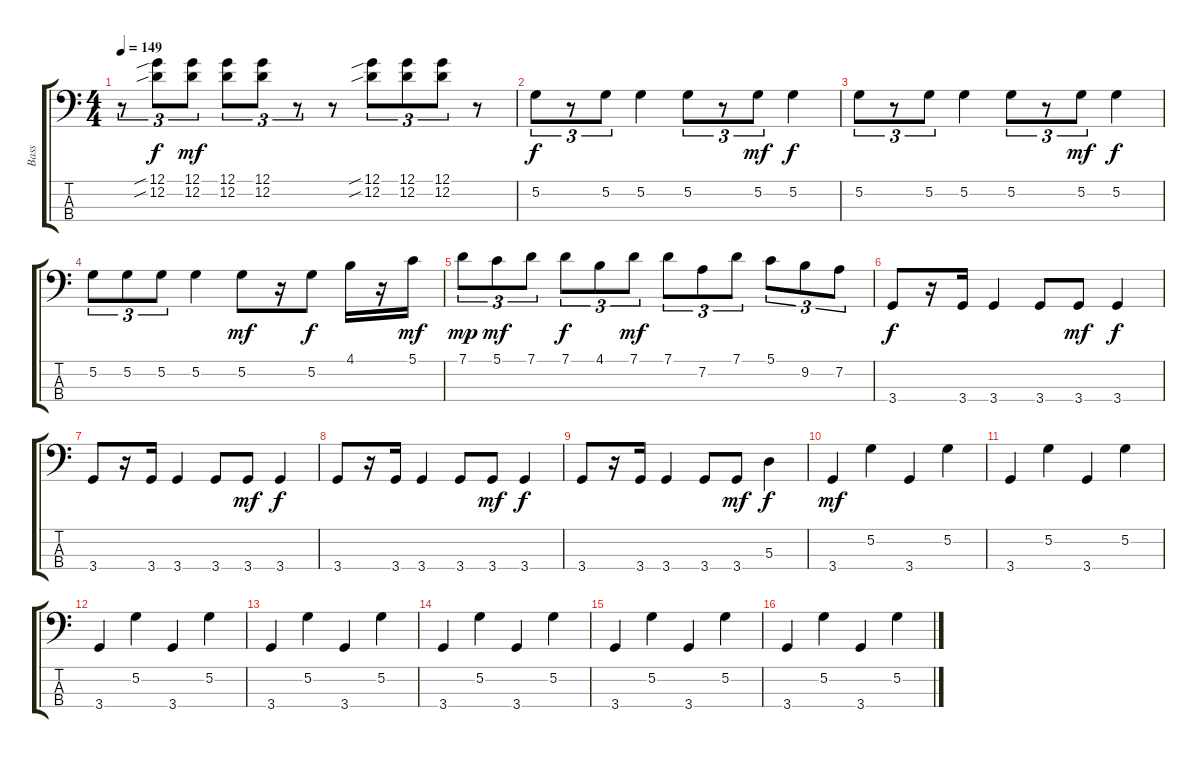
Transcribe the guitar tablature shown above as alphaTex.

\track ("Bass" "Bass") {instrument electricbassfinger}
\staff {score tabs}
\tuning (G2 D2 A1 E1) {hide}
\ts (4 4)
\tempo 149
\clef f4
\ks c
r.8{tu (3 2) dy mf} (12.1{sib} 12.2{sib}).8{tu (3 2) dy f} (12.1 12.2).8{tu (3 2) dy mf} (12.1 12.2).8{tu (3 2)} (12.1 12.2).8{tu (3 2)} r.8{tu (3 2)} r.8 (12.1{sib} 12.2{sib}).8{tu (3 2)} (12.1 12.2).8{tu (3 2)} (12.1 12.2).8{tu (3 2)} r.8 |
5.2.8{tu (3 2) dy f} r.8{tu (3 2)} 5.2.8{tu (3 2)} 5.2.4 5.2.8{tu (3 2)} r.8{tu (3 2)} 5.2.8{tu (3 2) dy mf} 5.2.4{dy f} |
5.2.8{tu (3 2)} r.8{tu (3 2)} 5.2.8{tu (3 2)} 5.2.4 5.2.8{tu (3 2)} r.8{tu (3 2)} 5.2.8{tu (3 2) dy mf} 5.2.4{dy f} |
5.2.8{tu (3 2)} 5.2.8{tu (3 2)} 5.2.8{tu (3 2)} 5.2.4 5.2.8{dy mf} r.16 5.2.8{dy f} 4.1.16 r.16 5.1.16{dy mf} |
7.1.8{tu (3 2) dy mp} 5.1.8{tu (3 2) dy mf} 7.1.8{tu (3 2)} 7.1.8{tu (3 2) dy f} 4.1.8{tu (3 2)} 7.1.8{tu (3 2) dy mf} 7.1.8{tu (3 2)} 7.2.8{tu (3 2)} 7.1.8{tu (3 2)} 5.1.8{tu (3 2)} 9.2.8{tu (3 2)} 7.2.8{tu (3 2)} |
3.4.8{dy f} r.16 3.4.16 3.4.4 3.4.8 3.4.8{dy mf} 3.4.4{dy f} |
3.4.8 r.16 3.4.16 3.4.4 3.4.8 3.4.8{dy mf} 3.4.4{dy f} |
3.4.8 r.16 3.4.16 3.4.4 3.4.8 3.4.8{dy mf} 3.4.4{dy f} |
3.4.8 r.16 3.4.16 3.4.4 3.4.8 3.4.8{dy mf} 5.3.4{dy f} |
3.4.4{dy mf} 5.2.4 3.4.4 5.2.4 |
3.4.4 5.2.4 3.4.4 5.2.4 |
3.4.4 5.2.4 3.4.4 5.2.4 |
3.4.4 5.2.4 3.4.4 5.2.4 |
3.4.4 5.2.4 3.4.4 5.2.4 |
3.4.4 5.2.4 3.4.4 5.2.4 |
3.4.4 5.2.4 3.4.4 5.2.4
